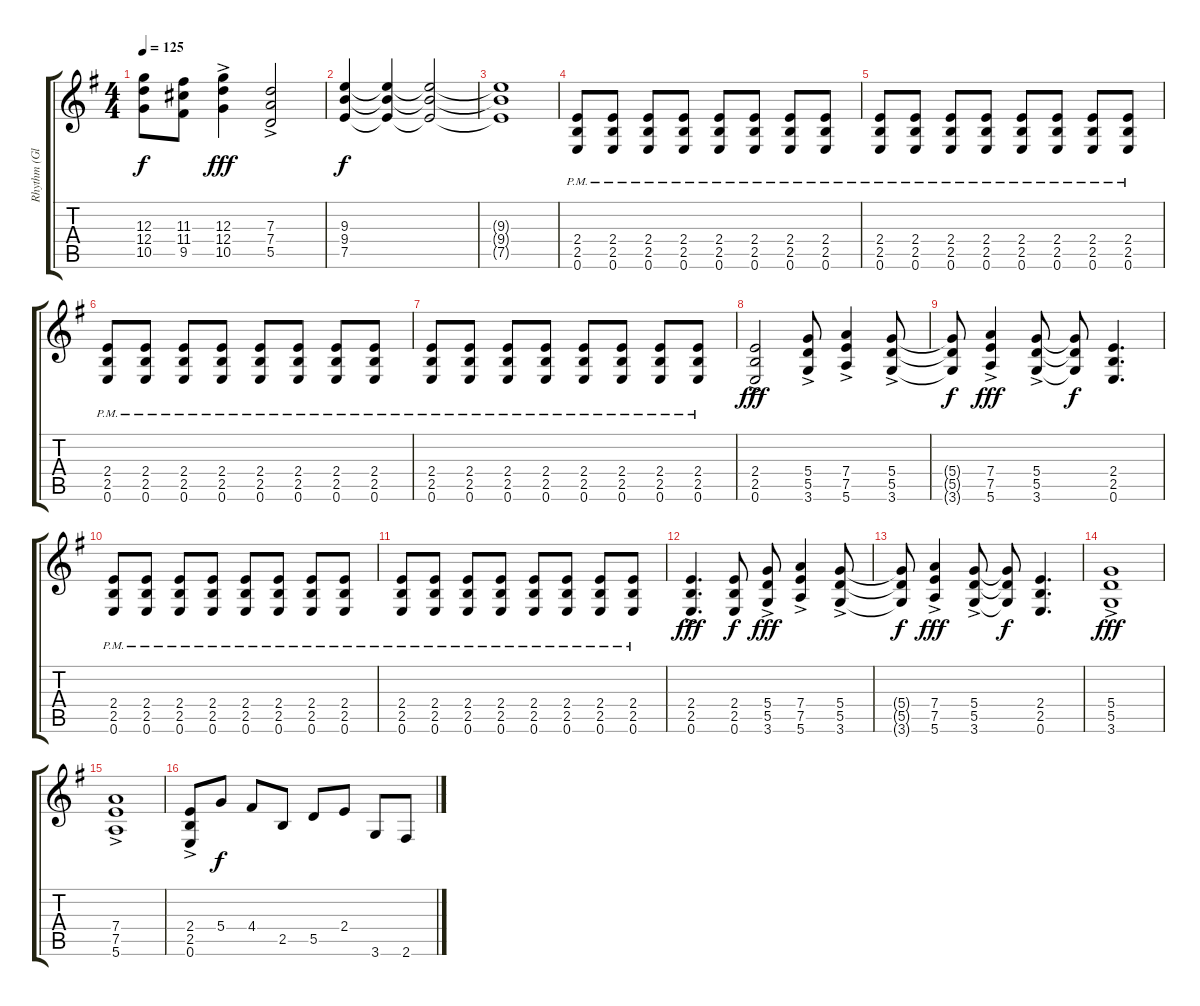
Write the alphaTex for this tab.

\track ("Rhythm (Glenn Tipton)" "Rhythm (Gl") {instrument distortionguitar}
\staff {score tabs}
\tuning (E4 B3 G3 D3 A2 E2) {hide}
\ts (4 4)
\tempo 125
\clef g2
\ks g
(12.3{t} 12.4{t} 10.5{t}).8{dy f} (11.3 11.4 9.5).8 (12.3{ac} 12.4{ac} 10.5{ac}).4{dy fff} (7.3{ac} 7.4{ac} 5.5{ac}).2 |
(9.3 9.4 7.5).4{dy f} (9.3{t} 9.4{t} 7.5{t}).4 (9.3{t} 9.4{t} 7.5{t}).2 |
(9.3{t} 9.4{t} 7.5{t}).1 |
(2.4{pm} 2.5{pm} 0.6{pm}).8 (2.4{pm} 2.5{pm} 0.6{pm}).8 (2.4{pm} 2.5{pm} 0.6{pm}).8 (2.4{pm} 2.5{pm} 0.6{pm}).8 (2.4{pm} 2.5{pm} 0.6{pm}).8 (2.4{pm} 2.5{pm} 0.6{pm}).8 (2.4{pm} 2.5{pm} 0.6{pm}).8 (2.4{pm} 2.5{pm} 0.6{pm}).8 |
(2.4{pm} 2.5{pm} 0.6{pm}).8 (2.4{pm} 2.5{pm} 0.6{pm}).8 (2.4{pm} 2.5{pm} 0.6{pm}).8 (2.4{pm} 2.5{pm} 0.6{pm}).8 (2.4{pm} 2.5{pm} 0.6{pm}).8 (2.4{pm} 2.5{pm} 0.6{pm}).8 (2.4{pm} 2.5{pm} 0.6{pm}).8 (2.4{pm} 2.5{pm} 0.6{pm}).8 |
(2.4{pm} 2.5{pm} 0.6{pm}).8 (2.4{pm} 2.5{pm} 0.6{pm}).8 (2.4{pm} 2.5{pm} 0.6{pm}).8 (2.4{pm} 2.5{pm} 0.6{pm}).8 (2.4{pm} 2.5{pm} 0.6{pm}).8 (2.4{pm} 2.5{pm} 0.6{pm}).8 (2.4{pm} 2.5{pm} 0.6{pm}).8 (2.4{pm} 2.5{pm} 0.6{pm}).8 |
(2.4{pm} 2.5{pm} 0.6{pm}).8 (2.4{pm} 2.5{pm} 0.6{pm}).8 (2.4{pm} 2.5{pm} 0.6{pm}).8 (2.4{pm} 2.5{pm} 0.6{pm}).8 (2.4{pm} 2.5{pm} 0.6{pm}).8 (2.4{pm} 2.5{pm} 0.6{pm}).8 (2.4{pm} 2.5{pm} 0.6{pm}).8 (2.4{pm} 2.5{pm} 0.6{pm}).8 |
(2.4{ac} 2.5{ac} 0.6{ac}).2{dy fff} (5.4{ac} 5.5{ac} 3.6{ac}).8 (7.4{ac} 7.5{ac} 5.6{ac}).4 (5.4{ac} 5.5{ac} 3.6{ac}).8 |
(5.4{t} 5.5{t} 3.6{t}).8{dy f} (7.4{ac} 7.5{ac} 5.6{ac}).4{dy fff} (5.4{ac} 5.5{ac} 3.6{ac}).8 (5.4{t} 5.5{t} 3.6{t}).8{dy f} (2.4 2.5 0.6).4{d} |
(2.4{pm} 2.5{pm} 0.6{pm}).8 (2.4{pm} 2.5{pm} 0.6{pm}).8 (2.4{pm} 2.5{pm} 0.6{pm}).8 (2.4{pm} 2.5{pm} 0.6{pm}).8 (2.4{pm} 2.5{pm} 0.6{pm}).8 (2.4{pm} 2.5{pm} 0.6{pm}).8 (2.4{pm} 2.5{pm} 0.6{pm}).8 (2.4{pm} 2.5{pm} 0.6{pm}).8 |
(2.4{pm} 2.5{pm} 0.6{pm}).8 (2.4{pm} 2.5{pm} 0.6{pm}).8 (2.4{pm} 2.5{pm} 0.6{pm}).8 (2.4{pm} 2.5{pm} 0.6{pm}).8 (2.4{pm} 2.5{pm} 0.6{pm}).8 (2.4{pm} 2.5{pm} 0.6{pm}).8 (2.4{pm} 2.5{pm} 0.6{pm}).8 (2.4{pm} 2.5{pm} 0.6{pm}).8 |
(2.4{ac} 2.5{ac} 0.6{ac}).4{d dy fff} (2.4 2.5 0.6).8{dy f} (5.4{ac} 5.5{ac} 3.6{ac}).8{dy fff} (7.4{ac} 7.5{ac} 5.6{ac}).4 (5.4{ac} 5.5{ac} 3.6{ac}).8 |
(5.4{t} 5.5{t} 3.6{t}).8{dy f} (7.4{ac} 7.5{ac} 5.6{ac}).4{dy fff} (5.4{ac} 5.5{ac} 3.6{ac}).8 (5.4{t} 5.5{t} 3.6{t}).8{dy f} (2.4 2.5 0.6).4{d} |
(5.4{ac} 5.5{ac} 3.6{ac}).1{dy fff} |
(7.4{ac} 7.5{ac} 5.6{ac}).1 |
(2.4{ac} 2.5{ac} 0.6{ac}).8 5.4.8{dy f} 4.4.8 2.5.8 5.5.8 2.4.8 3.6.8 2.6.8
